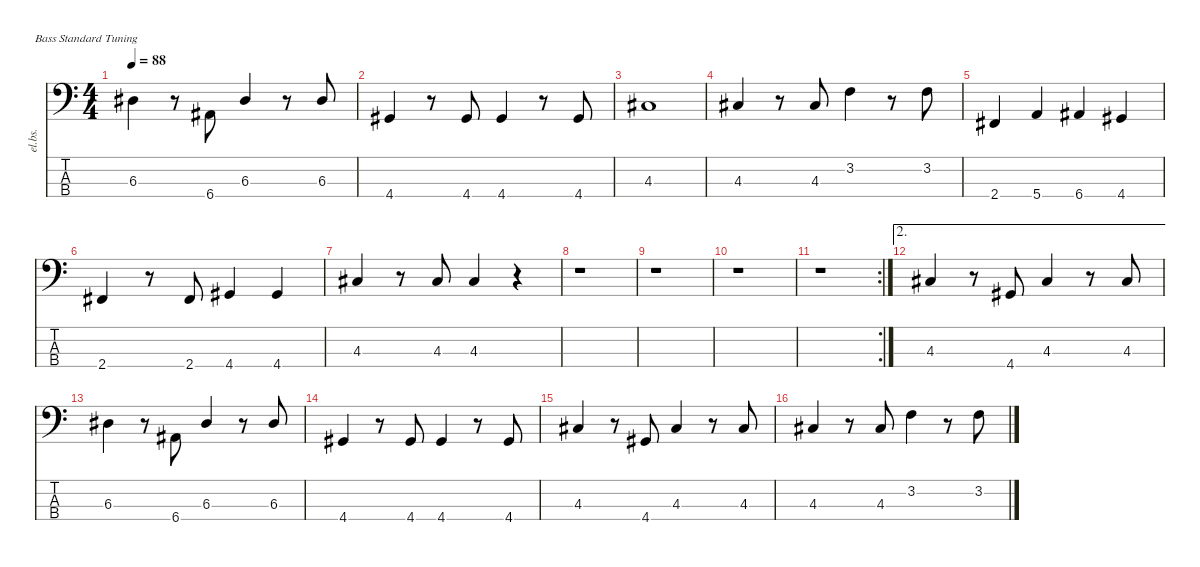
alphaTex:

\defaultSystemsLayout 4
\hideDynamics
\bracketExtendMode nobrackets
\otherSystemsTrackNameOrientation horizontal
\track ("Electric Bass" "el.bs.") {instrument electricbassfinger}
\staff {score tabs}
\tuning (G2 D2 A1 E1)
\ts (4 4)
\tempo 88
\clef f4
\ks c
6.3{acc #}.4{dy mf beam Down} r.8{beam Down} 6.4{acc #}.8{beam Up} 6.3{acc #}.4{beam Up} r.8{beam Up} 6.3{acc #}.8{beam Up} |
4.4{acc #}.4{beam Up} r.8{beam Up} 4.4{acc #}.8{beam Up} 4.4{acc #}.4{beam Up} r.8{beam Up} 4.4{acc #}.8{beam Up} |
4.3{acc #}.1{beam Up} |
4.3{acc #}.4{beam Up} r.8{beam Up} 4.3{acc #}.8{beam Up} 3.2.4{beam Down} r.8{beam Down} 3.2.8{beam Down} |
2.4{acc #}.4{beam Up} 5.4.4{beam Up} 6.4{acc #}.4{beam Up} 4.4{acc #}.4{beam Up} |
2.4{acc #}.4{beam Up} r.8{beam Up} 2.4{acc #}.8{beam Up} 4.4{acc #}.4{beam Up} 4.4{acc #}.4{beam Up} |
4.3{acc #}.4{beam Up} r.8{beam Up} 4.3{acc #}.8{beam Up} 4.3{acc #}.4{beam Up} r.4{beam Up} |
r.1{beam Down} |
r.1{beam Down} |
r.1{beam Down} |
\rc 2
r.1{beam Down} |
\ae 2
4.3{acc #}.4{beam Up} r.8{beam Up} 4.4{acc #}.8{beam Up} 4.3{acc #}.4{beam Up} r.8{beam Up} 4.3{acc #}.8{beam Up} |
6.3{acc #}.4{beam Down} r.8{beam Down} 6.4{acc #}.8{beam Up} 6.3{acc #}.4{beam Up} r.8{beam Up} 6.3{acc #}.8{beam Up} |
4.4{acc #}.4{beam Up} r.8{beam Up} 4.4{acc #}.8{beam Up} 4.4{acc #}.4{beam Up} r.8{beam Up} 4.4{acc #}.8{beam Up} |
4.3{acc #}.4{beam Up} r.8{beam Up} 4.4{acc #}.8{beam Up} 4.3{acc #}.4{beam Up} r.8{beam Up} 4.3{acc #}.8{beam Up} |
4.3{acc #}.4{beam Up} r.8{beam Up} 4.3{acc #}.8{beam Up} 3.2.4{beam Down} r.8{beam Down} 3.2.8{beam Down}
